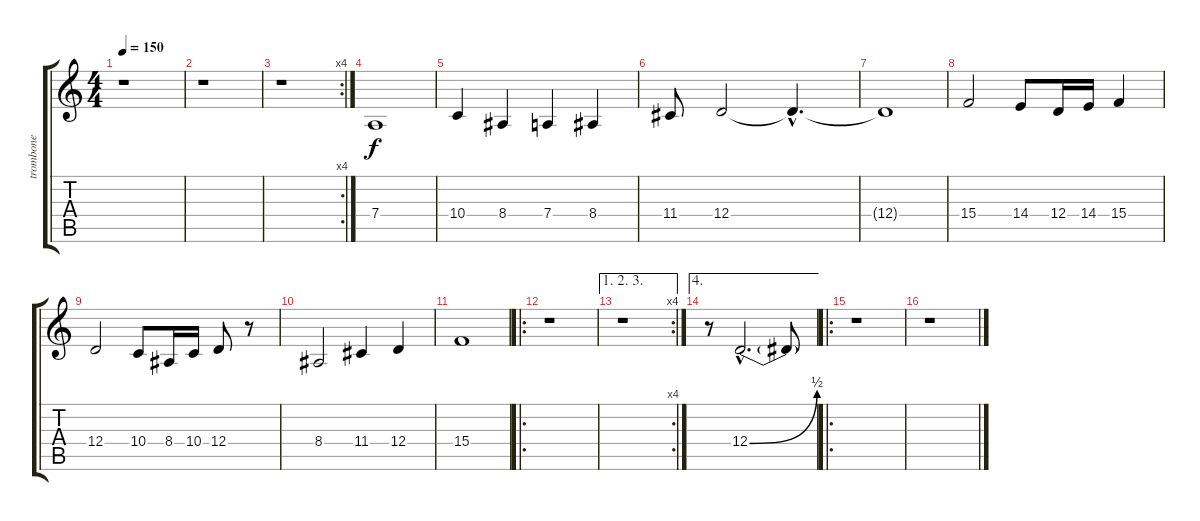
\track ("trombone" "trombone") {instrument trombone}
\staff {score tabs}
\tuning (E4 B3 G3 D3 A2 E2) {hide}
\ts (4 4)
\tempo 150
\clef g2
\ks c
r.1{dy f} |
r.1 |
\rc 4
r.1 |
7.4.1 |
10.4.4 8.4.4 7.4.4 8.4.4 |
11.4.8 12.4.2 12.4{hac t}.4{d} |
12.4{t}.1 |
15.4.2 14.4.8 12.4.16 14.4.16 15.4.4 |
12.4.2 10.4.8 8.4.16 10.4.16 12.4.8 r.8 |
8.4.2 11.4.4 12.4.4 |
15.4.1 |
\ro
r.1 |
\ae (1 2 3)
\rc 4
r.1 |
\ae 4
r.8 12.4{be (bend 0 0 60 2) hac}.2{d} 12.4{t}.8 |
\ro
r.1 |
r.1
